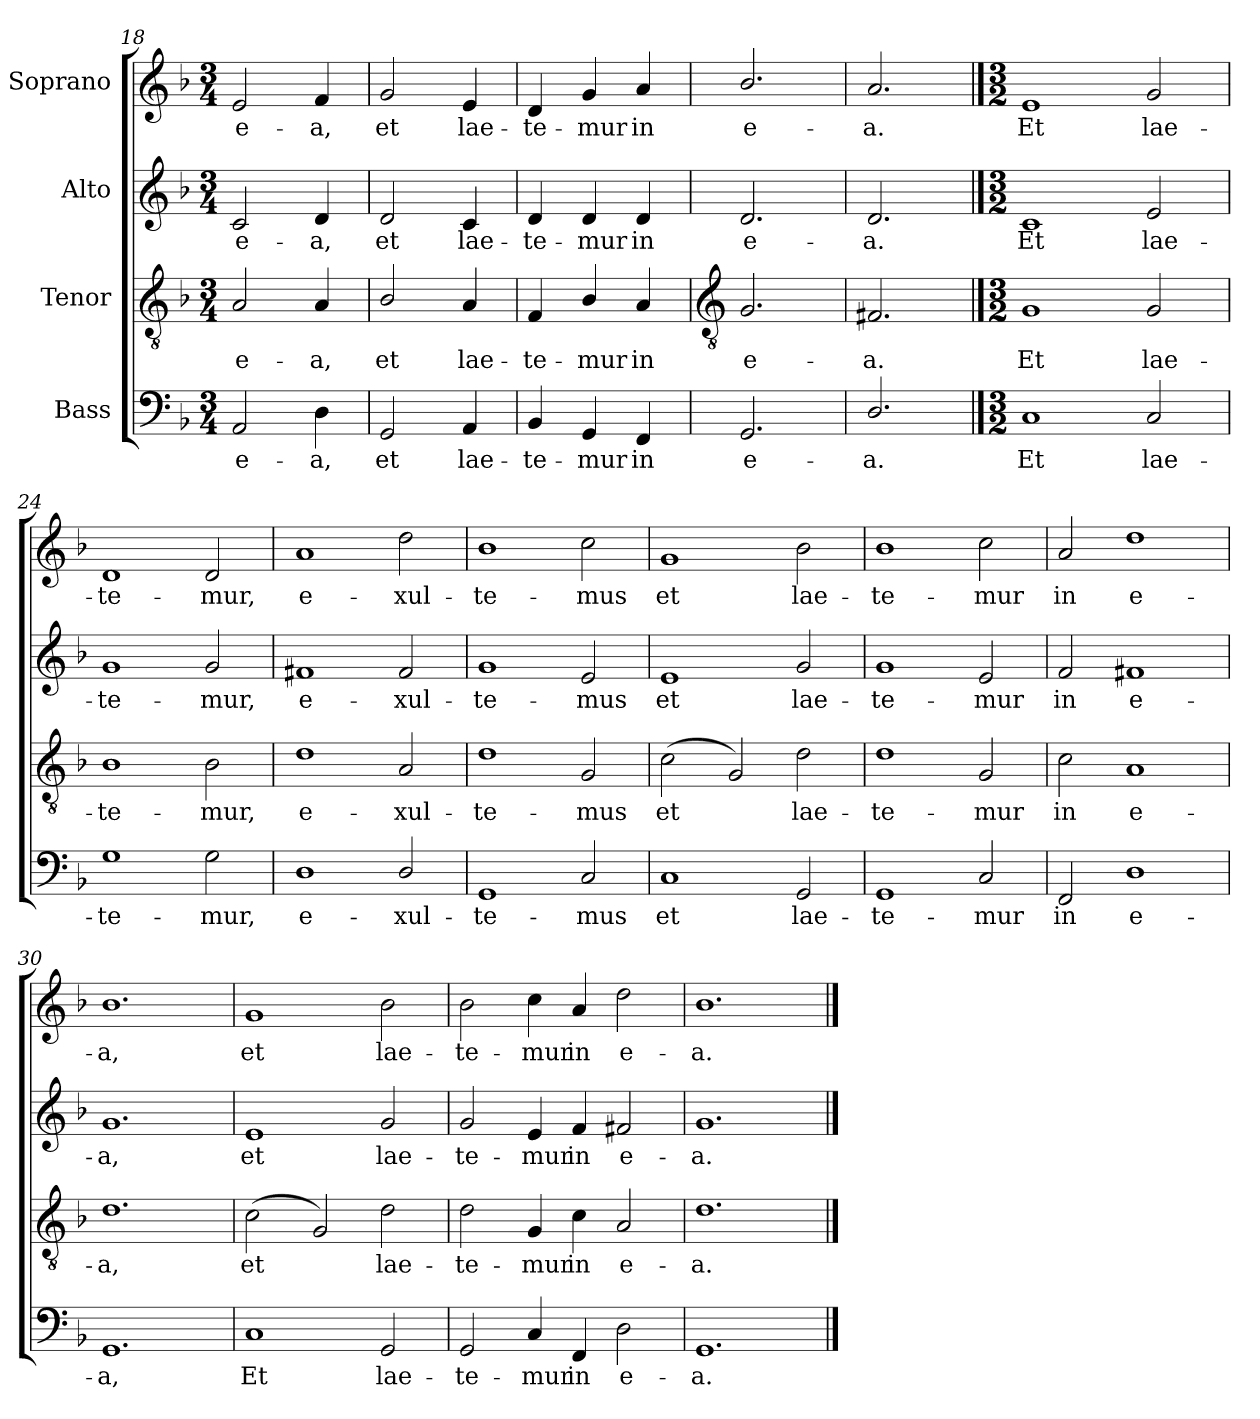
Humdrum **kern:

**kern	**text	**kern	**text	**kern	**text	**kern	**text
*part4	*part4	*part3	*part3	*part2	*part2	*part1	*part1
*staff4	*staff4	*staff3	*staff3	*staff2	*staff2	*staff1	*staff1
*I"Bass	*	*I"Tenor	*	*I"Alto	*	*I"Soprano	*
*clefF4	*	*clefGv2	*	*clefG2	*	*clefG2	*
*k[b-]	*	*k[b-]	*	*k[b-]	*	*k[b-]	*
*F:	*	*F:	*	*F:	*	*F:	*
*M3/4	*	*M3/4	*	*M3/4	*	*M3/4	*
=18	=18	=18	=18	=18	=18	=18	=18
!	!LO:LY:b	!	!LO:LY:b	!	!LO:LY:b	!	!LO:LY:b
2AA	e-	2A	e-	2c	e-	2e	e-
!	!LO:LY:b	!	!LO:LY:b	!	!LO:LY:b	!	!LO:LY:b
4D	-a,	4A	-a,	4d	-a,	4f	-a,
=19	=19	=19	=19	=19	=19	=19	=19
!	!LO:LY:b	!	!LO:LY:b	!	!LO:LY:b	!	!LO:LY:b
2GG	et	2B-/	et	2d	et	2g	et
!	!LO:LY:b	!	!LO:LY:b	!	!LO:LY:b	!	!LO:LY:b
4AA	lae-	4A	lae-	4c	lae-	4e	lae-
=20	=20	=20	=20	=20	=20	=20	=20
!	!LO:LY:b	!	!LO:LY:b	!	!LO:LY:b	!	!LO:LY:b
4BB-	-te-	4F	-te-	4d	-te-	4d	-te-
!	!LO:LY:b	!	!LO:LY:b	!	!LO:LY:b	!	!LO:LY:b
4GG	-mur	4B-/	-mur	4d	-mur	4g	-mur
!	!LO:LY:b	!	!LO:LY:b	!	!LO:LY:b	!	!LO:LY:b
4FF	in	4A	in	4d	in	4a	in
!!LO:LB:g=z
=21	=21	=21	=21	=21	=21	=21	=21
*	*	*clefGv2	*	*	*	*	*
!	!LO:LY:b	!	!LO:LY:b	!	!LO:LY:b	!	!LO:LY:b
2.GG	e-	2.G	e-	2.d	e-	2.b-/	e-
=22	=22	=22	=22	=22	=22	=22	=22
!	!LO:LY:b	!	!LO:LY:b	!	!LO:LY:b	!	!LO:LY:b
2.D/	-a.	2.F#X	-a.	2.d	-a.	2.a	-a.
==23	==23	==23	==23	==23	==23	==23	==23
*M3/2	*	*M3/2	*	*M3/2	*	*M3/2	*
!	!LO:LY:b	!	!LO:LY:b	!	!LO:LY:b	!	!LO:LY:b
1C	Et	1G	Et	1c	Et	1e	Et
!	!LO:LY:b	!	!LO:LY:b	!	!LO:LY:b	!	!LO:LY:b
2C	lae-	2G	lae-	2e	lae-	2g	lae-
=24	=24	=24	=24	=24	=24	=24	=24
!	!LO:LY:b	!	!LO:LY:b	!	!LO:LY:b	!	!LO:LY:b
1G	-te-	1B-	-te-	1g	-te-	1d	-te-
!	!LO:LY:b	!	!LO:LY:b	!	!LO:LY:b	!	!LO:LY:b
2G	-mur,	2B-	-mur,	2g	-mur,	2d	-mur,
=25	=25	=25	=25	=25	=25	=25	=25
!	!LO:LY:b	!	!LO:LY:b	!	!LO:LY:b	!	!LO:LY:b
1D	e-	1d	e-	1f#X	e-	1a	e-
!	!LO:LY:b	!	!LO:LY:b	!	!LO:LY:b	!	!LO:LY:b
2D/	-xul-	2A	-xul-	2f#	-xul-	2dd	-xul-
=26	=26	=26	=26	=26	=26	=26	=26
!	!LO:LY:b	!	!LO:LY:b	!	!LO:LY:b	!	!LO:LY:b
1GG	-te-	1d	-te-	1g	-te-	1b-	-te-
!	!LO:LY:b	!	!LO:LY:b	!	!LO:LY:b	!	!LO:LY:b
2C	-mus	2G	-mus	2e	-mus	2cc	-mus
=27	=27	=27	=27	=27	=27	=27	=27
!	!LO:LY:b	!	!LO:LY:b	!	!LO:LY:b	!	!LO:LY:b
1C	et	(2c	et	1e	et	1g	et
.	.	2G)	.	.	.	.	.
!	!LO:LY:b	!	!LO:LY:b	!	!LO:LY:b	!	!LO:LY:b
2GG	lae-	2d	lae-	2g	lae-	2b-	lae-
=28	=28	=28	=28	=28	=28	=28	=28
!	!LO:LY:b	!	!LO:LY:b	!	!LO:LY:b	!	!LO:LY:b
1GG	-te-	1d	-te-	1g	-te-	1b-	-te-
!	!LO:LY:b	!	!LO:LY:b	!	!LO:LY:b	!	!LO:LY:b
2C	-mur	2G	-mur	2e	-mur	2cc	-mur
=29	=29	=29	=29	=29	=29	=29	=29
!	!LO:LY:b	!	!LO:LY:b	!	!LO:LY:b	!	!LO:LY:b
2FF	in	2c	in	2f	in	2a	in
!	!LO:LY:b	!	!LO:LY:b	!	!LO:LY:b	!	!LO:LY:b
1D	e-	1A	e-	1f#X	e-	1dd	e-
=30	=30	=30	=30	=30	=30	=30	=30
!	!LO:LY:b	!	!LO:LY:b	!	!LO:LY:b	!	!LO:LY:b
1.GG	-a,	1.d	-a,	1.g	-a,	1.b-	-a,
=31	=31	=31	=31	=31	=31	=31	=31
!	!LO:LY:b	!	!LO:LY:b	!	!LO:LY:b	!	!LO:LY:b
1C	Et	(2c	et	1e	et	1g	et
.	.	2G)	.	.	.	.	.
!	!LO:LY:b	!	!LO:LY:b	!	!LO:LY:b	!	!LO:LY:b
2GG	lae-	2d	lae-	2g	lae-	2b-	lae-
=32	=32	=32	=32	=32	=32	=32	=32
!	!LO:LY:b	!	!LO:LY:b	!	!LO:LY:b	!	!LO:LY:b
2GG	-te-	2d	-te-	2g	-te-	2b-	-te-
!	!LO:LY:b	!	!LO:LY:b	!	!LO:LY:b	!	!LO:LY:b
4C	-mur	4G	-mur	4e	-mur	4cc	-mur
!	!LO:LY:b	!	!LO:LY:b	!	!LO:LY:b	!	!LO:LY:b
4FF	in	4c	in	4f	in	4a	in
!	!LO:LY:b	!	!LO:LY:b	!	!LO:LY:b	!	!LO:LY:b
2D	e-	2A	e-	2f#X	e-	2dd	e-
=33	=33	=33	=33	=33	=33	=33	=33
!	!LO:LY:b	!	!LO:LY:b	!	!LO:LY:b	!	!LO:LY:b
1.GG	-a.	1.d	-a.	1.g	-a.	1.b-	-a.
==	==	==	==	==	==	==	==
*-	*-	*-	*-	*-	*-	*-	*-
